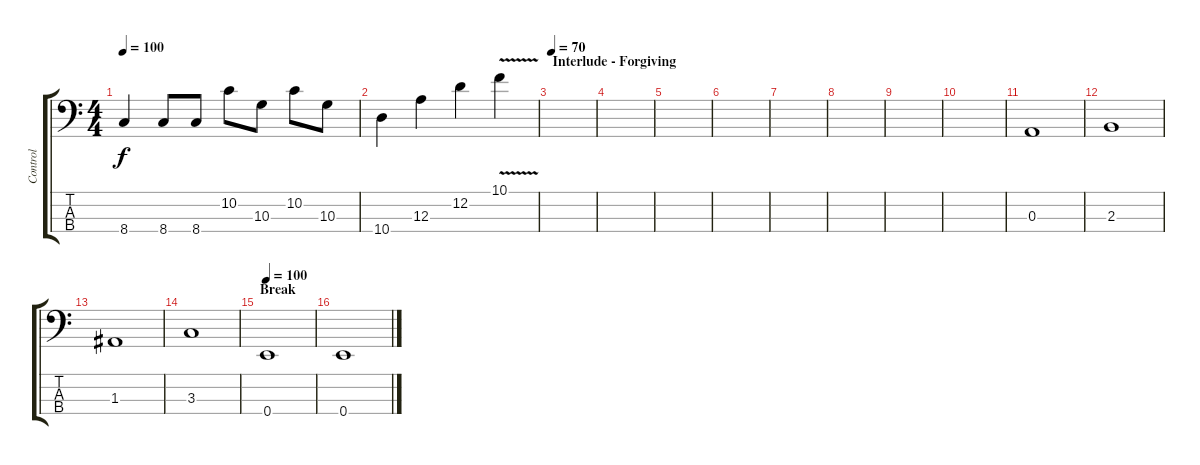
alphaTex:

\track ("Control" "Control") {instrument electricbassfinger}
\staff {score tabs}
\tuning (G2 D2 A1 E1) {hide}
\ts (4 4)
\tempo 100
\clef f4
\ks c
8.4.4{dy f} 8.4.8 8.4.8 10.2.8 10.3.8 10.2.8 10.3.8 |
10.4.4 12.3.4 12.2.4 10.1{v}.4 |
\section ("" "Interlude - Forgiving")
\tempo 70
|
|
|
|
|
|
|
|
0.3.1 |
2.3.1 |
1.3.1 |
3.3.1 |
\section ("" "Break")
\tempo 100
0.4.1 |
0.4.1
